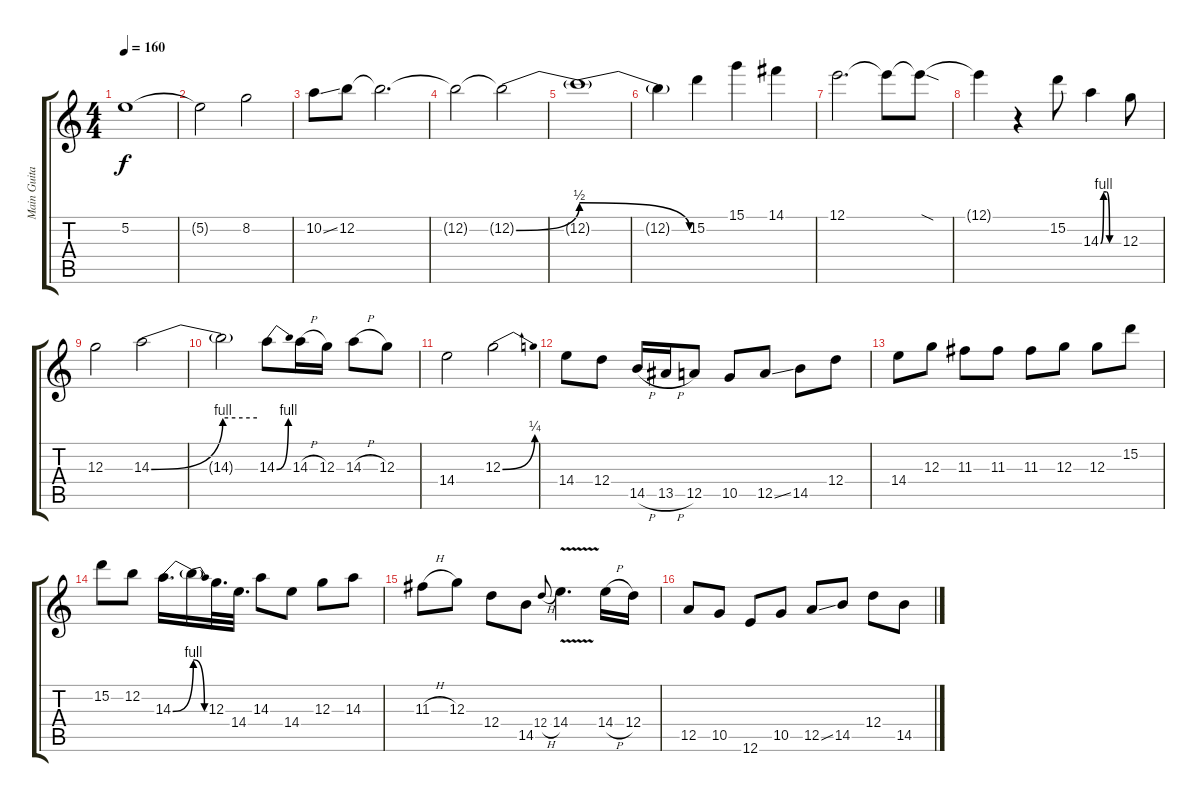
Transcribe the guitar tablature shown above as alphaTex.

\track ("Main Guitar" "Main Guita") {instrument distortionguitar}
\staff {score tabs}
\tuning (E4 B3 G3 D3 A2 E2) {hide}
\ts (4 4)
\tempo 160
\clef g2
\ks c
5.2.1{dy f} |
5.2{t}.2 8.2.2 |
10.2{ss}.8 12.2.8 12.2{t}.2{d} |
12.2{t}.2 12.2{be (bend 0 0 60 2) t}.2 |
12.2{be (release 0 2 60 0) t}.1 |
12.2{t}.4 15.2.4 15.1.4 14.1.4 |
12.1.2{d} 12.1{t}.8 12.1{sod t}.8 |
12.1{t}.4 r.4 15.2.8 14.3{be (custom 0 0 10 4 20 4 30 0 60 0)}.4 12.3.8 |
12.3.2 14.3{be (bend 0 0 60 4)}.2 |
14.3{be (hold 0 4 60 4) t}.2 14.3{be (bend 0 0 60 4)}.8 14.3{h}.16 12.3.16 14.3{h}.8 12.3.8 |
14.4.2 12.3{be (bend 0 0 60 1)}.2 |
14.4.8 12.4.8 14.5{h}.16 13.5{h}.16 12.5.8 10.5.8 12.5{ss}.8 14.5.8 12.4.8 |
14.4.8 12.3.8 11.3.8 11.3.8 11.3.8 12.3.8 12.3.8 15.2.8 |
15.2.8 12.2.8 14.3{be (bend 0 0 60 4)}.16{d} 14.3{be (release 0 4 60 0) t}.16 12.3.32{d} 14.4.32{d} 14.3.8 14.4.8 12.3.8 14.3.8 |
11.3{h}.8 12.3.8 12.4.8 14.5.8 12.4{h}.8{gr onbeat} 14.4{v}.4{d} 14.4{h}.16 12.4.16 |
12.5.8 10.5.8 12.6.8 10.5.8 12.5{ss}.8 14.5.8 12.4.8 14.5.8
